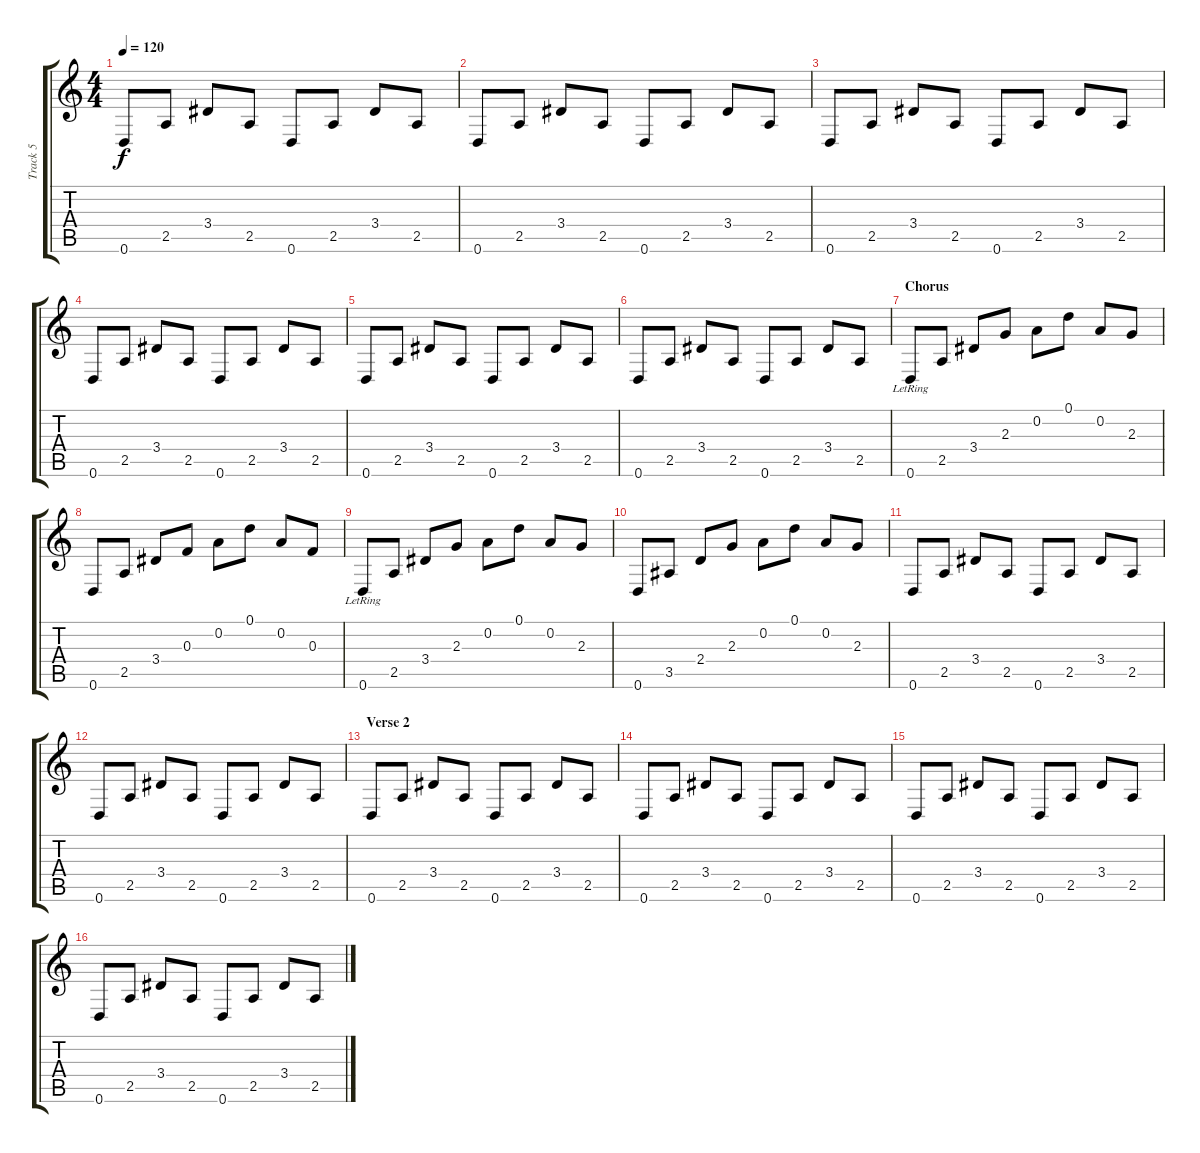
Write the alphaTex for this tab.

\track ("Track 5" "Track 5") {instrument acousticguitarsteel}
\staff {score tabs}
\tuning (D4 A3 F3 C3 G2 D2) {hide}
\ts (4 4)
\tempo 120
\clef g2
\ks c
0.6.8{dy f} 2.5.8 3.4.8 2.5.8 0.6.8 2.5.8 3.4.8 2.5.8 |
0.6.8 2.5.8 3.4.8 2.5.8 0.6.8 2.5.8 3.4.8 2.5.8 |
0.6.8 2.5.8 3.4.8 2.5.8 0.6.8 2.5.8 3.4.8 2.5.8 |
0.6.8 2.5.8 3.4.8 2.5.8 0.6.8 2.5.8 3.4.8 2.5.8 |
0.6.8 2.5.8 3.4.8 2.5.8 0.6.8 2.5.8 3.4.8 2.5.8 |
0.6.8 2.5.8 3.4.8 2.5.8 0.6.8 2.5.8 3.4.8 2.5.8 |
\section ("" "Chorus")
0.6{lr}.8 2.5.8 3.4.8 2.3.8 0.2.8 0.1.8 0.2.8 2.3.8 |
0.6.8 2.5.8 3.4.8 0.3.8 0.2.8 0.1.8 0.2.8 0.3.8 |
0.6{lr}.8 2.5.8 3.4.8 2.3.8 0.2.8 0.1.8 0.2.8 2.3.8 |
0.6.8 3.5.8 2.4.8 2.3.8 0.2.8 0.1.8 0.2.8 2.3.8 |
0.6.8 2.5.8 3.4.8 2.5.8 0.6.8 2.5.8 3.4.8 2.5.8 |
0.6.8 2.5.8 3.4.8 2.5.8 0.6.8 2.5.8 3.4.8 2.5.8 |
\section ("" "Verse 2")
0.6.8 2.5.8 3.4.8 2.5.8 0.6.8 2.5.8 3.4.8 2.5.8 |
0.6.8 2.5.8 3.4.8 2.5.8 0.6.8 2.5.8 3.4.8 2.5.8 |
0.6.8 2.5.8 3.4.8 2.5.8 0.6.8 2.5.8 3.4.8 2.5.8 |
0.6.8 2.5.8 3.4.8 2.5.8 0.6.8 2.5.8 3.4.8 2.5.8
